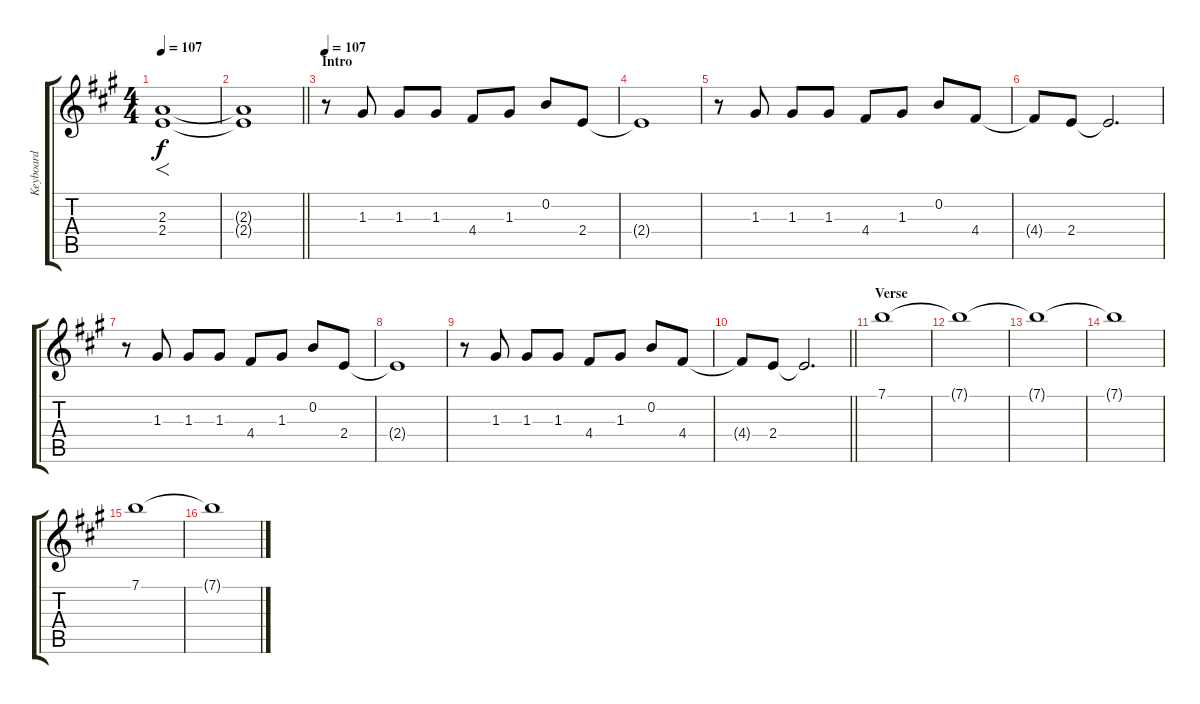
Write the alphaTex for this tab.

\track ("Keyboard" "Keyboard") {instrument stringensemble1}
\staff {score tabs}
\tuning (E5 B4 G4 D4 A3 E3) {hide}
\ts (4 4)
\tempo 107
\clef g2
\ks a
(2.3 2.4).1{f dy f instrument stringensemble1} |
\barLineRight lightlight
(2.3{t} 2.4{t}).1 |
\section ("" "Intro")
\tempo 107
r.8 1.3.8 1.3.8 1.3.8 4.4.8 1.3.8 0.2.8 2.4.8 |
2.4{t}.1 |
r.8 1.3.8 1.3.8 1.3.8 4.4.8 1.3.8 0.2.8 4.4.8 |
4.4{t}.8 2.4.8 2.4{t}.2{d} |
r.8 1.3.8 1.3.8 1.3.8 4.4.8 1.3.8 0.2.8 2.4.8 |
2.4{t}.1 |
r.8 1.3.8 1.3.8 1.3.8 4.4.8 1.3.8 0.2.8 4.4.8 |
\barLineRight lightlight
4.4{t}.8 2.4.8 2.4{t}.2{d} |
\section ("" "Verse ")
7.1.1 |
7.1{t}.1 |
7.1{t}.1 |
7.1{t}.1 |
7.1.1 |
7.1{t}.1
